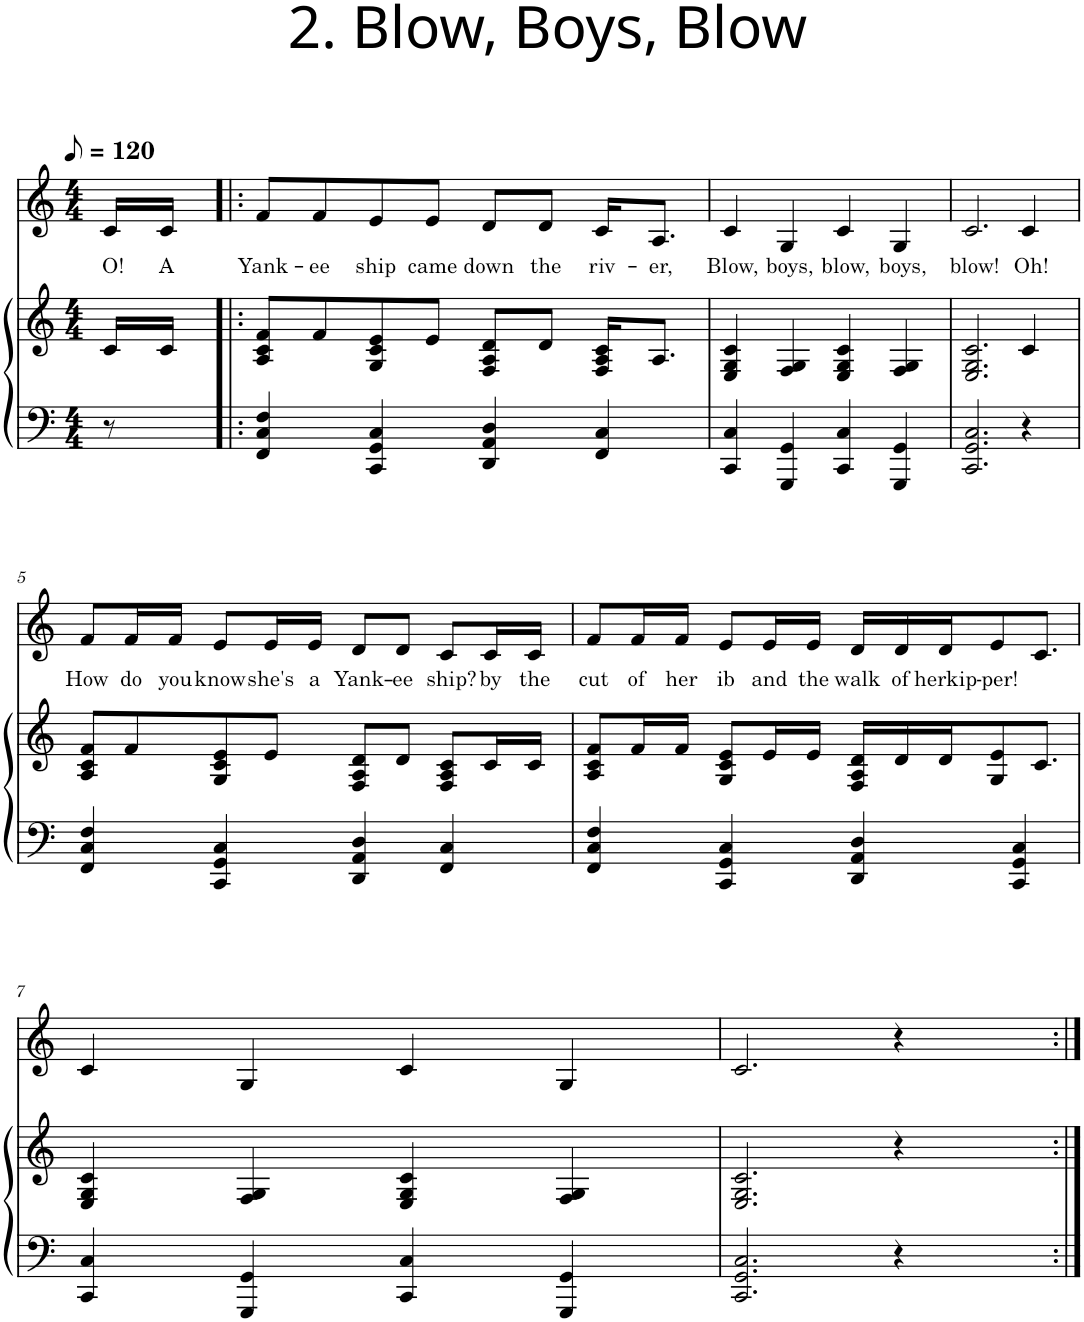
**kern	**kern	**kern	**text
*part2	*part2	*part1	*part1
*staff3	*staff2	*staff1	*staff1
*I"Piano	*	*I"Violin	*
*I'Pno	*	*	*
*clefF4	*clefG2	*clefG2	*
*k[]	*k[]	*k[]	*
*M4/4	*M4/4	*M4/4	*
*MM60	*MM60	*MM60	*
=1	=1	=1	=1
!	!	!	!LO:LY:b
8r	16c/LL	16c/LL	O!
!	!	!	!LO:LY:b
.	16c/JJ	16c/JJ	A
=2!|:	=2!|:	=2!|:	=2!|:
!	!	!	!LO:LY:b
4FF/ 4C/ 4F/	8A/ 8c/ 8f/L	8f/L	Yank-
!	!	!	!LO:LY:b
.	8f/	8f/	-ee
!	!	!	!LO:LY:b
4CC/ 4GG/ 4C/	8G/ 8c/ 8e/	8e/	ship
!	!	!	!LO:LY:b
.	8e/J	8e/J	came
!	!	!	!LO:LY:b
4DD/ 4AA/ 4D/	8F/ 8A/ 8d/L	8d/L	down
!	!	!	!LO:LY:b
.	8d/J	8d/J	the
!	!	!	!LO:LY:b
4FF/ 4C/	16F/ 16A/ 16c/KL	16c/KL	riv-
!	!	!	!LO:LY:b
.	8.A/J	8.A/J	-er,
=3	=3	=3	=3
!	!	!	!LO:LY:b
4CC/ 4C/	4E/ 4G/ 4c/	4c/	Blow,
!	!	!	!LO:LY:b
4GGG/ 4GG/	4F/ 4G/	4G/	boys,
!	!	!	!LO:LY:b
4CC/ 4C/	4E/ 4G/ 4c/	4c/	blow,
!	!	!	!LO:LY:b
4GGG/ 4GG/	4F/ 4G/	4G/	boys,
=4	=4	=4	=4
!	!	!	!LO:LY:b
2.CC/ 2.GG/ 2.C/	2.E/ 2.G/ 2.c/	2.c/	blow!
!	!	!	!LO:LY:b
4r	4c/	4c/	Oh!
!!LO:LB:g=z
=5	=5	=5	=5
!	!	!	!LO:LY:b
4FF/ 4C/ 4F/	8A/ 8c/ 8f/L	8f/L	How
!	!	!	!LO:LY:b
.	8f/	16f/L	do
!	!	!	!LO:LY:b
.	.	16f/JJ	you
!	!	!	!LO:LY:b
4CC/ 4GG/ 4C/	8G/ 8c/ 8e/	8e/L	know
!	!	!	!LO:LY:b
.	8e/J	16e/L	she's
!	!	!	!LO:LY:b
.	.	16e/JJ	a
!	!	!	!LO:LY:b
4DD/ 4AA/ 4D/	8F/ 8A/ 8d/L	8d/L	Yank-
!	!	!	!LO:LY:b
.	8d/J	8d/J	-ee
!	!	!	!LO:LY:b
4FF/ 4C/	8F/ 8A/ 8c/L	8c/L	ship?
!	!	!	!LO:LY:b
.	16c/L	16c/L	by
!	!	!	!LO:LY:b
.	16c/JJ	16c/JJ	the
=6	=6	=6	=6
!	!	!	!LO:LY:b
4FF/ 4C/ 4F/	8A/ 8c/ 8f/L	8f/L	cut
!	!	!	!LO:LY:b
.	16f/L	16f/L	of
!	!	!	!LO:LY:b
.	16f/JJ	16f/JJ	her
!	!	!	!LO:LY:b
4CC/ 4GG/ 4C/	8G/ 8c/ 8e/L	8e/L	ib
!	!	!	!LO:LY:b
.	16e/L	16e/L	and
!	!	!	!LO:LY:b
.	16e/JJ	16e/JJ	the
!	!	!	!LO:LY:b
4DD/ 4AA/ 4D/	16F/ 16A/ 16d/LL	16d/LL	walk
!	!	!	!LO:LY:b
.	16d/	16d/	of
!	!	!	!LO:LY:b
.	16d/J	16d/J	herkip-
!	!	!	!LO:LY:b
.	8G/ 8e/	8e/	-per!
4CC/ 4GG/ 4C/	.	.	.
.	8.c/J	8.c/J	.
!!LO:LB:g=z
=7	=7	=7	=7
4CC/ 4C/	4E/ 4G/ 4c/	4c/	.
4GGG/ 4GG/	4F/ 4G/	4G/	.
4CC/ 4C/	4E/ 4G/ 4c/	4c/	.
4GGG/ 4GG/	4F/ 4G/	4G/	.
=8	=8	=8	=8
2.CC/ 2.GG/ 2.C/	2.E/ 2.G/ 2.c/	2.c/	.
4r	4r	4r	.
=:|!	=:|!	=:|!	=:|!
*-	*-	*-	*-
